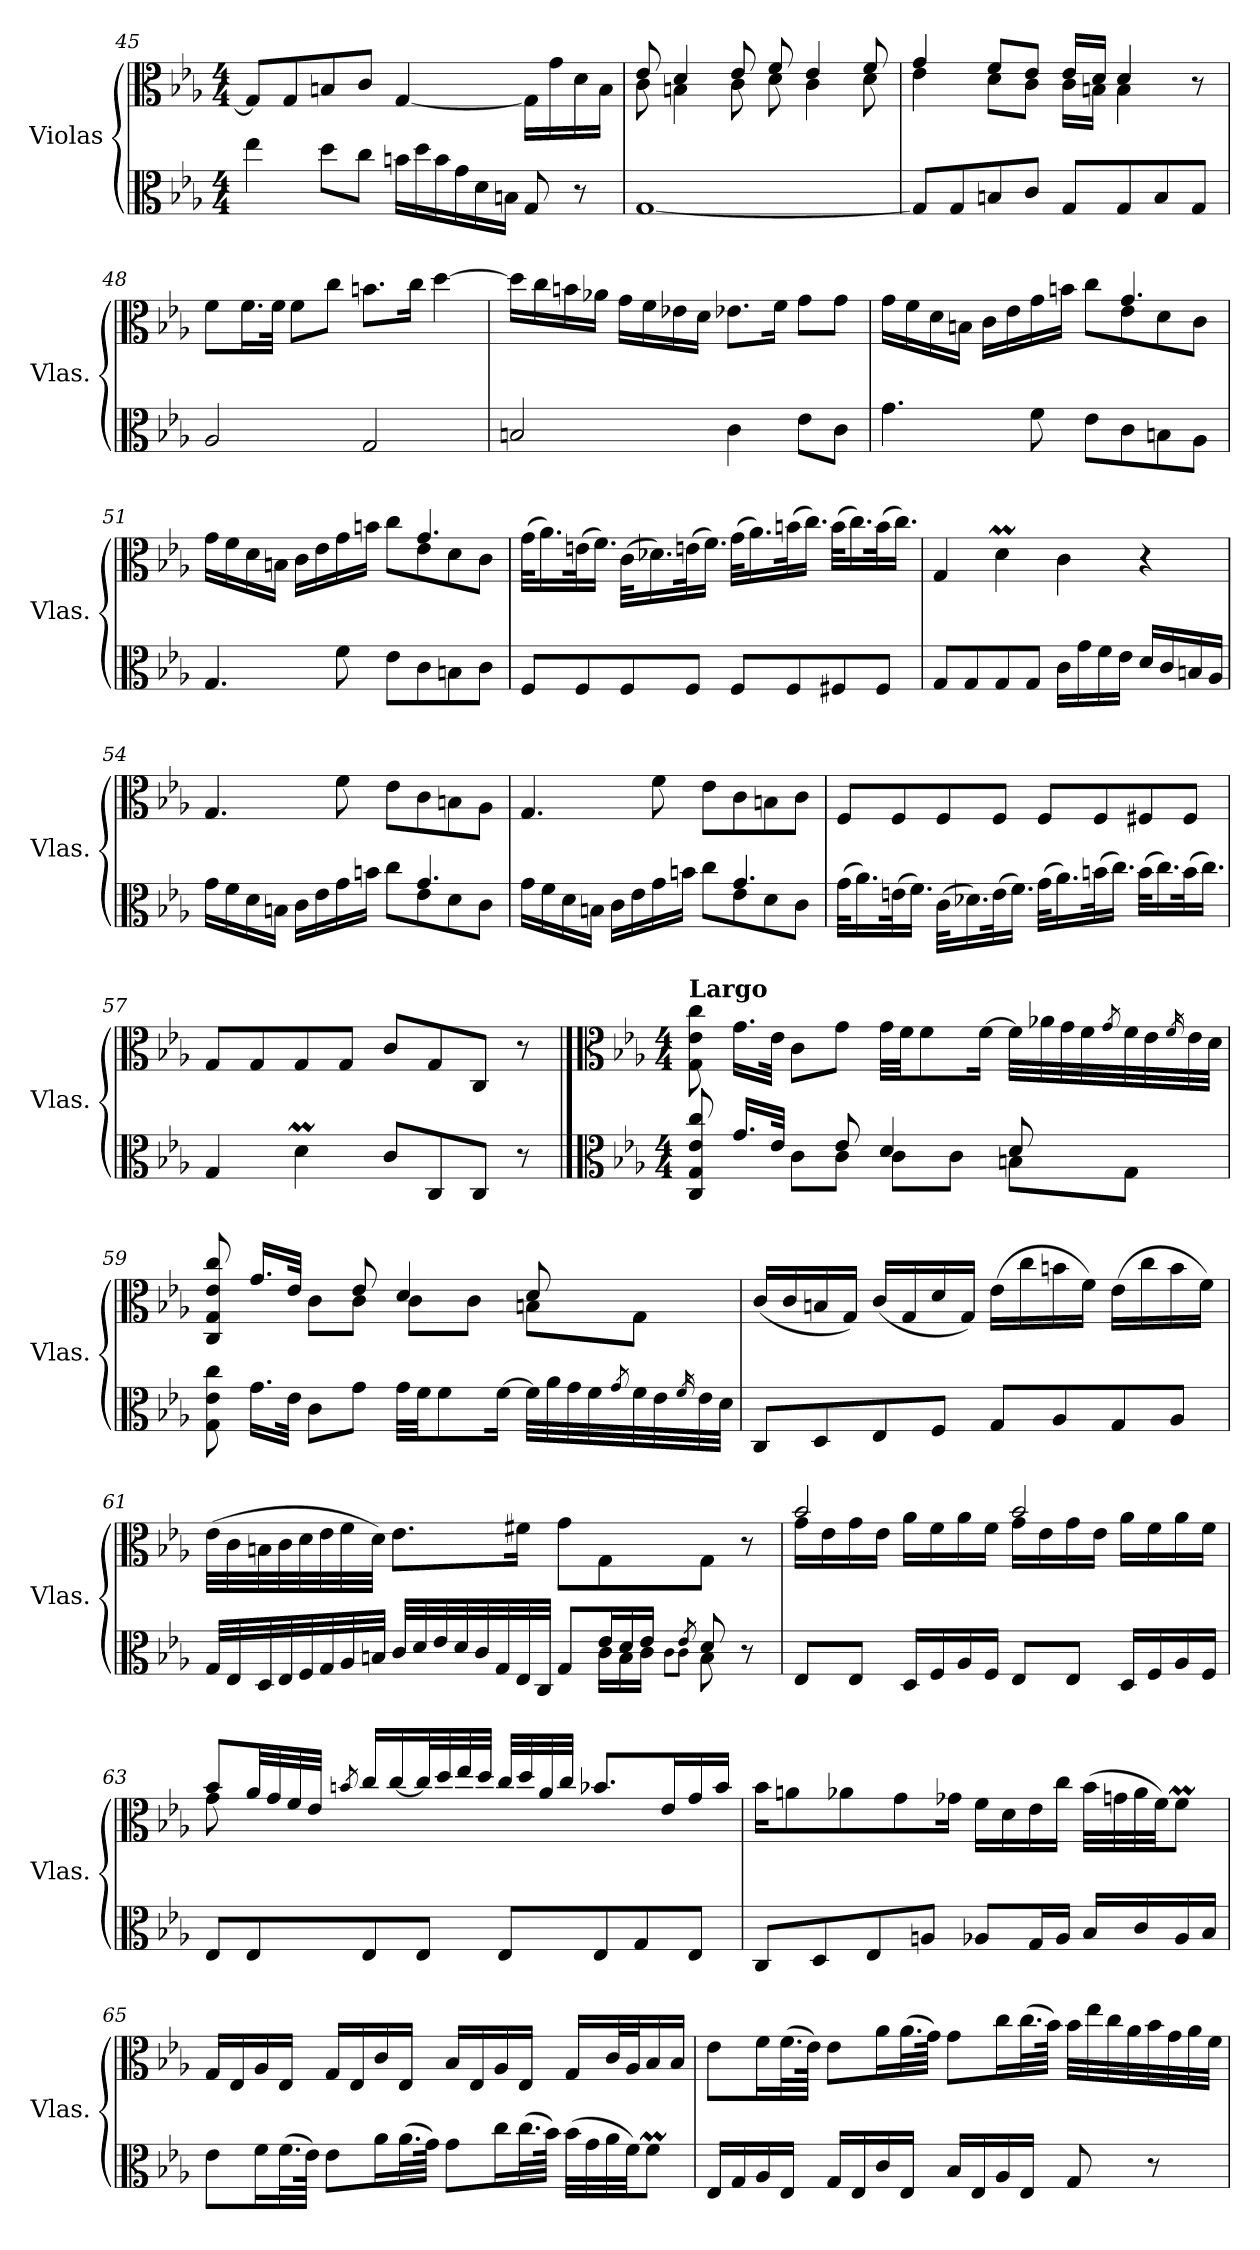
**kern	**kern
*part2	*part1
*staff2	*staff1
*I"Violas	*I"Violas
*I'Vlas.	*I'Vlas.
*clefC3	*clefC3
*k[b-e-a-]	*k[b-e-a-]
*M4/4	*M4/4
=45	=45
4ee-\	8G/L]
.	8G/
8dd\L	8Bn/
8cc\J	8c/J
*Xtuplet	*
24bn\LL	[4G/
24dd\	.
24b\	.
24g\	.
24d\	.
24Bn\JJ	.
8G/	16G\LL]
.	16g\
8r	16d\
.	16B\JJ
!!LO:LB:g=z
=46	=46
*	*^
[1G	8e-/	8c\
.	4d/	4Bn\
.	8e-/	8c\
.	8f/	8d\
.	4e-/	4c\
.	8f/	8d\
=47	=47	=47
8G/L]	4g/	4e-\
8G/	.	.
8Bn/	8f/L	8d\L
8c/J	8e-/J	8c\J
8G/L	16e-/LL	16c\LL
.	16d/JJ	16Bn\JJ
8G/	4d/	4B\
8B/	.	.
8G/J	8r	8ryy
*	*v	*v
=48	=48
2A-/	8f\L
.	16.f\L
.	32f\JJk
.	8f\L
.	8cc\J
2G/	8.bn\L
.	16cc\Jk
.	[4dd\
=49	=49
2Bn/	16dd\LL]
.	16cc\
.	16bn\
.	16a-X\JJ
.	16g\LL
.	16f\
.	16e-X\
.	16d\JJ
4c\	8.e-X\L
.	16f\Jk
8e-\L	8g\L
8c\J	8g\J
!!LO:LB:g=z
=50	=50
*	*^
4.g\	2rgyy	16g\LL
.	.	16f\
.	.	16d\
.	.	16Bn\JJ
.	.	16c\LL
.	.	16e-\
8f\	.	16g\
.	.	16bn\JJ
8e-\L	8rGGyy	8cc\L
8c\	4.g/	8e-\
8Bn\	.	8d\
8A-\J	.	8c\J
=51	=51	=51
4.G/	2rgyy	16g\LL
.	.	16f\
.	.	16d\
.	.	16Bn\JJ
.	.	16c\LL
.	.	16e-\
8f\	.	16g\
.	.	16bn\JJ
8e-\L	8rGGyy	8cc\L
8c\	4.g/	8e-\
8Bn\	.	8d\
8c\J	.	8c\J
*	*v	*v
!!LO:LB:g=z
=52	=52
8F/L	(32g\KLL
.	16.a-\)
8F/	(32en\K
.	16.f\JJ)
8F/	(32c\KLL
.	16.d-X\)
8F/J	(32en\K
.	16.f\JJ)
8F/L	(32g\KLL
.	16.a-\)
8F/	(32bn\K
.	16.cc\JJ)
8F#X/	(32b\KLL
.	16.cc\)
8F#/J	(32b\K
.	16.cc\JJ)
=53	=53
8G/L	4G/
8G/	.
8G/	4dm\
8G/J	.
16c\LL	4c\
16g\	.
16f\	.
16e-\JJ	.
16d/LL	4r
16c/	.
16Bn/	.
16A-/JJ	.
!!LO:PB:g=z
=54	=54
*^	*
2rEEyy	16g\LL	4.G/
.	16f\	.
.	16d\	.
.	16Bn\JJ	.
.	16c\LL	.
.	16e-\	.
.	16g\	8f\
.	16bn\JJ	.
8rGGyy	8cc\L	8e-\L
4.g/	8e-\	8c\
.	8d\	8Bn\
.	8c\J	8A-\J
=55	=55	=55
2rEEyy	16g\LL	4.G/
.	16f\	.
.	16d\	.
.	16Bn\JJ	.
.	16c\LL	.
.	16e-\	.
.	16g\	8f\
.	16bn\JJ	.
8rGGyy	8cc\L	8e-\L
4.g/	8e-\	8c\
.	8d\	8Bn\
.	8c\J	8c\J
*v	*v	*
!!LO:LB:g=z
=56	=56
(32g\KLL	8F/L
16.a-\)	.
(32en\K	8F/
16.f\JJ)	.
(32c\KLL	8F/
16.d-X\)	.
(32e\K	8F/J
16.f\JJ)	.
(32g\KLL	8F/L
16.a-\)	.
(32bn\K	8F/
16.cc\JJ)	.
(32b\KLL	8F#X/
16.cc\)	.
(32b\K	8F#/J
16.cc\JJ)	.
=57	=57
4G/	8G/L
.	8G/
4dm\	8G/
.	8G/J
8c/L	8c/L
8C/	8G/
8C/J	8C/J
8r	8r
!!LO:LB:g=z
==58	==58
*clefC3	*clefC3
*k[b-e-a-]	*k[b-e-a-]
*M4/4	*M4/4
*^	*
!	!	!LO:TX:a:B:t=Largo
8C/ 8G/ 8e-/ 8cc/	4ryy	8G\ 8e-\ 8cc\
16.g/LL	.	16.g\LL
32e-/JJk	.	32e-\JJk
8ryy	8c\L	8c\L
8e-/	8c\J	8g\J
4d/	8c\L	32g\LLL
.	.	32f\JJ
.	.	8f\
.	8c\J	.
.	.	[16f\Jk
8d/	8Bn\L	32f\LLL]
.	.	32a-X\
.	.	32g\
.	.	32f\
.	.	8qg/
8ryy	8G\J	32f\
.	.	32e-\
.	.	16qf/
.	.	32e-\
.	.	32d\JJJ
*v	*v	*
!!LO:LB:g=z
=59	=59
*	*^
8G\ 8e-\ 8cc\	8C/ 8G/ 8e-/ 8cc/	4ryy
16.g\LL	16.g/LL	.
32e-\JJk	32e-/JJk	.
8c\L	8ryy	8c\L
8g\J	8e-/	8c\J
32g\LLL	4d/	8c\L
32f\JJ	.	.
8f\	.	.
.	.	8c\J
[16f\Jk	.	.
32f\LLL]	8d/	8Bn\L
32a-\	.	.
32g\	.	.
32f\	.	.
8qg/	.	.
32f\	8ryy	8G\J
32e-\	.	.
16qf/	.	.
32e-\	.	.
32d\JJJ	.	.
*	*v	*v
=60	=60
8C/L	(16c/LL
.	16c/
8D/	16Bn/
.	16G/JJ)
8E-/	(16c/LL
.	16G/
8F/J	16d/
.	16G/JJ)
8G/L	(16e-\LL
.	16cc\
8A-/	16bn\
.	16f\JJ)
8G/	(16e-\LL
.	16cc\
8A-/J	16b\
.	16f\JJ)
!!LO:LB:g=z
=61	=61
*^	*
32G/LLL	8ryy	(32e-\LLL
32E-/	.	32c\
32D/	.	32Bn\
32E-/	.	32c\
*v	*v	*
32F/	32d\
32G/	32e-\
32A-/	32f\
32Bn/JJJ	32d\JJJ)
32c/LLL	8.e-\L
32d/	.
32e-/	.
32d/	.
32c/	.
32G/	.
32E-/	16f#X\Jk
32C/JJJ	.
8G/L	8g\L
*^	*
24e-/L	24c\LL	8G\
24d/	24B\	.
24e-/JJ	24c\JJ	.
.	8qc\L	.
8qe-/	8qc\J	.
8d/	8B\	8G\J
8r	8ryy	8r
*v	*v	*
=62	=62
*	*^
8E-/L	2b-/	16g\LL
.	.	16e-\
8E-/J	.	16g\
.	.	16e-\JJ
16D/LL	.	16a-\LL
16F/	.	16f\
16A-/	.	16a-\
16F/JJ	.	16f\JJ
8E-/L	2b-/	16g\LL
.	.	16e-\
8E-/J	.	16g\
.	.	16e-\JJ
16D/LL	.	16a-\LL
16F/	.	16f\
16A-/	.	16a-\
16F/JJ	.	16f\JJ
!!LO:PB:g=z	!!
=63	=63	=63
8E-/L	8b-/L	8g\
8E-/	32a-/LL	2..ryy
.	32g/	.
.	32f/	.
.	32e-/JJJ	.
.	8qbn/	.
8E-/	16cc/LL	.
.	[16cc/	.
8E-/J	32cc/L]	.
.	32dd/	.
.	32ee-/	.
.	32dd/JJJ	.
8E-/L	32cc/LLL	.
.	32dd/	.
.	32a-/	.
.	32cc/JJJ	.
8E-/	8.b-X/L	.
8G/	.	.
.	16e-/L	.
8E-/J	16g/	.
.	16b-/JJ	.
*	*v	*v
!!LO:LB:g=z
=64	=64
8C/L	16b-\KL
.	8an\
8D/	.
.	8a-X\
8E-/	.
.	8g\
8An/J	.
.	16g-X\Jk
8A-X/L	16f\LL
.	16d\
16G/L	16e-\
16A-/JJ	16cc\JJ
16B-/LL	(32b-\LLL
.	32gni\
16c/	32a-\
.	32f\JJ)
16A-/	8fM\J
16B-/JJ	.
=65	=65
8e-\L	16G/LL
.	16E-/
16f\L	16A-/
(32.f\L	16E-/JJ
64e-\JJJk)	.
8e-\L	16G/LL
.	16E-/
16a-\L	16c/
(32.a-\L	16E-/JJ
64g\JJJk)	.
8g\L	16B-/LL
.	16E-/
16cc\L	16A-/
(32.cc\L	16E-/JJ
64b-\JJJk)	.
(32b-\LLL	16G/LL
32g\	.
32a-\	32c/L
32f\JJ)	32A-/J
8fM\J	16B-/
.	16B-/JJ
!!LO:LB:g=z
=66	=66
16E-/LL	8e-\L
16G/	.
16A-/	16f\L
16E-/JJ	(32.f\L
.	64e-\JJJk)
16G/LL	8e-\L
16E-/	.
16c/	16a-\L
16E-/JJ	(32.a-\L
.	64g\JJJk)
16B-/LL	8g\L
16E-/	.
16A-/	16cc\L
16E-/JJ	(32.cc\L
.	64b-\JJJk)
8G/	32b-\LLL
.	32ee-\
.	32cc\
.	32a-\
8r	32b-\
.	32g\
.	32a-\
.	32f\JJJ
=	=
*-	*-
